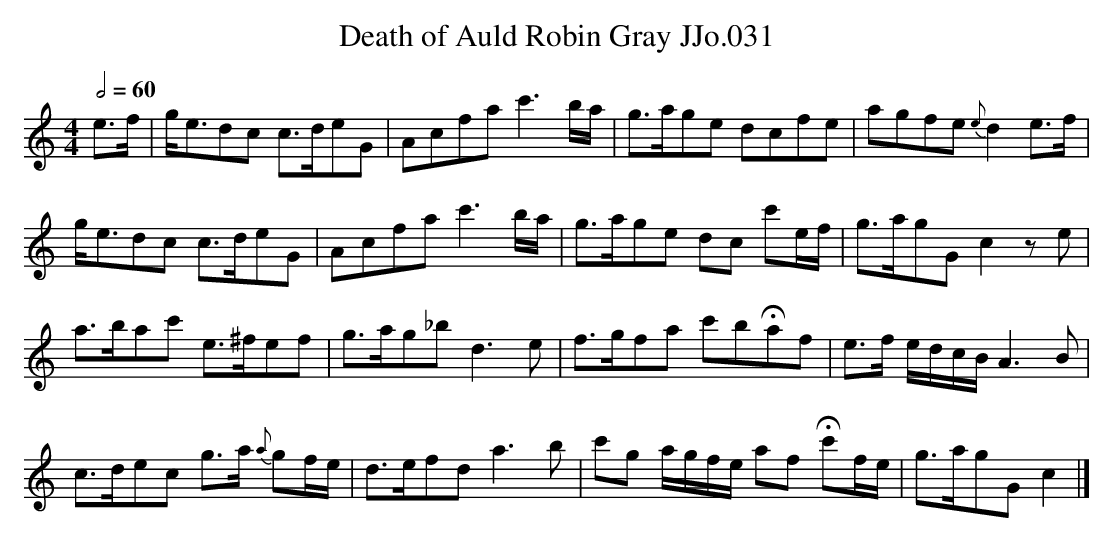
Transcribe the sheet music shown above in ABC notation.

X:1
T:Death of Auld Robin Gray JJo.031
M:4/4
L:1/8
Q:1/2=60
K:C major
e>f|g<edc c>deG|Acfa c'3b/a/|g>age dcfe|agfe {e}d2e>f|!
g<edc c>deG|Acfa c'3b/a/|g>age dc c'e/f/|g>agG c2ze|!
a>bac' e>^fef|g>ag_b d3e|f>gfa c'bHaf|e>f e/d/c/B/ A3B|!
c>dec g>a {a}gf/e/|d>efd a3b|c'g a/g/f/e/ af Hc'f/e/|g>agG c2|]
